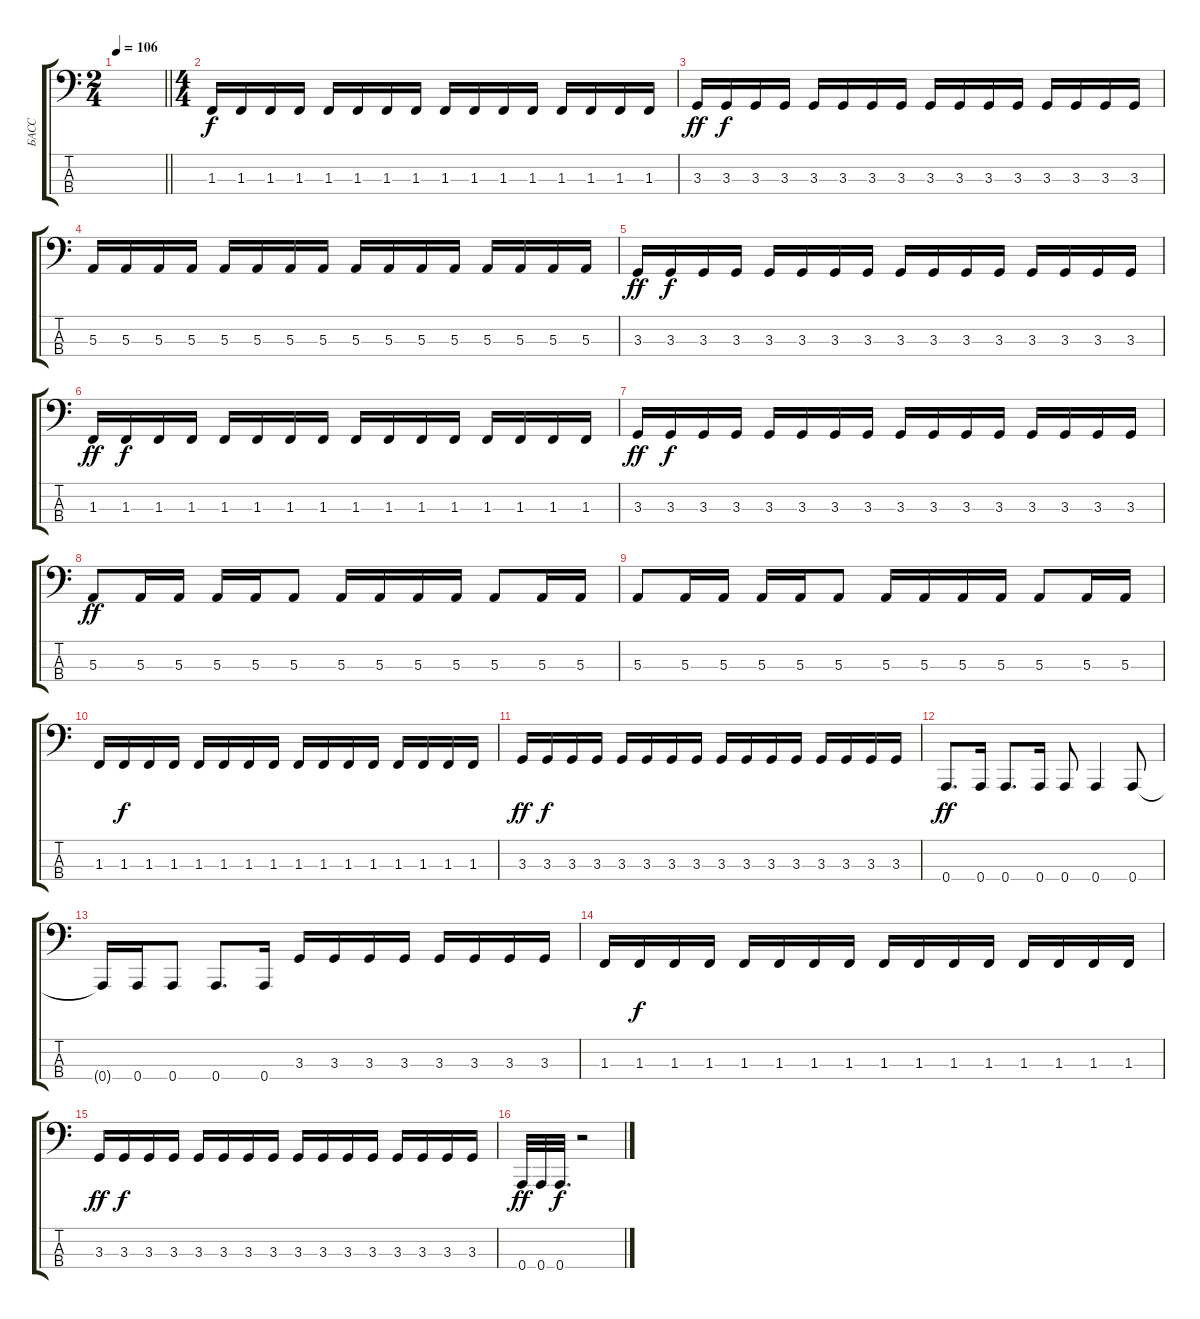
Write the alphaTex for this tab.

\track ("БАСС" "БАСС") {instrument electricbasspick}
\staff {score tabs}
\tuning (D2 A1 E1 A0) {hide}
\ts (2 4)
\tempo 106
\clef f4
\barLineRight lightlight
\ks c
|
\ts (4 4)
1.3.16 1.3.16{dy f} 1.3.16 1.3.16 1.3.16 1.3.16 1.3.16 1.3.16 1.3.16 1.3.16 1.3.16 1.3.16 1.3.16 1.3.16 1.3.16 1.3.16 |
3.3.16{dy ff} 3.3.16{dy f} 3.3.16 3.3.16 3.3.16 3.3.16 3.3.16 3.3.16 3.3.16 3.3.16 3.3.16 3.3.16 3.3.16 3.3.16 3.3.16 3.3.16 |
5.3.16 5.3.16 5.3.16 5.3.16 5.3.16 5.3.16 5.3.16 5.3.16 5.3.16 5.3.16 5.3.16 5.3.16 5.3.16 5.3.16 5.3.16 5.3.16 |
3.3.16{dy ff} 3.3.16{dy f} 3.3.16 3.3.16 3.3.16 3.3.16 3.3.16 3.3.16 3.3.16 3.3.16 3.3.16 3.3.16 3.3.16 3.3.16 3.3.16 3.3.16 |
1.3.16{dy ff} 1.3.16{dy f} 1.3.16 1.3.16 1.3.16 1.3.16 1.3.16 1.3.16 1.3.16 1.3.16 1.3.16 1.3.16 1.3.16 1.3.16 1.3.16 1.3.16 |
3.3.16{dy ff} 3.3.16{dy f} 3.3.16 3.3.16 3.3.16 3.3.16 3.3.16 3.3.16 3.3.16 3.3.16 3.3.16 3.3.16 3.3.16 3.3.16 3.3.16 3.3.16 |
5.3.8{dy ff} 5.3.16 5.3.16 5.3.16 5.3.16 5.3.8 5.3.16 5.3.16 5.3.16 5.3.16 5.3.8 5.3.16 5.3.16 |
5.3.8 5.3.16 5.3.16 5.3.16 5.3.16 5.3.8 5.3.16 5.3.16 5.3.16 5.3.16 5.3.8 5.3.16 5.3.16 |
1.3.16 1.3.16{dy f} 1.3.16 1.3.16 1.3.16 1.3.16 1.3.16 1.3.16 1.3.16 1.3.16 1.3.16 1.3.16 1.3.16 1.3.16 1.3.16 1.3.16 |
3.3.16{dy ff} 3.3.16{dy f} 3.3.16 3.3.16 3.3.16 3.3.16 3.3.16 3.3.16 3.3.16 3.3.16 3.3.16 3.3.16 3.3.16 3.3.16 3.3.16 3.3.16 |
0.4.8{d dy ff} 0.4.16 0.4.8{d} 0.4.16 0.4.8 0.4.4 0.4.8 |
0.4{t}.16 0.4.16 0.4.8 0.4.8{d} 0.4.16 3.3.16 3.3.16 3.3.16 3.3.16 3.3.16 3.3.16 3.3.16 3.3.16 |
1.3.16 1.3.16{dy f} 1.3.16 1.3.16 1.3.16 1.3.16 1.3.16 1.3.16 1.3.16 1.3.16 1.3.16 1.3.16 1.3.16 1.3.16 1.3.16 1.3.16 |
3.3.16{dy ff} 3.3.16{dy f} 3.3.16 3.3.16 3.3.16 3.3.16 3.3.16 3.3.16 3.3.16 3.3.16 3.3.16 3.3.16 3.3.16 3.3.16 3.3.16 3.3.16 |
0.4.32{dy ff} 0.4.32 0.4.32{d dy f} r.2
